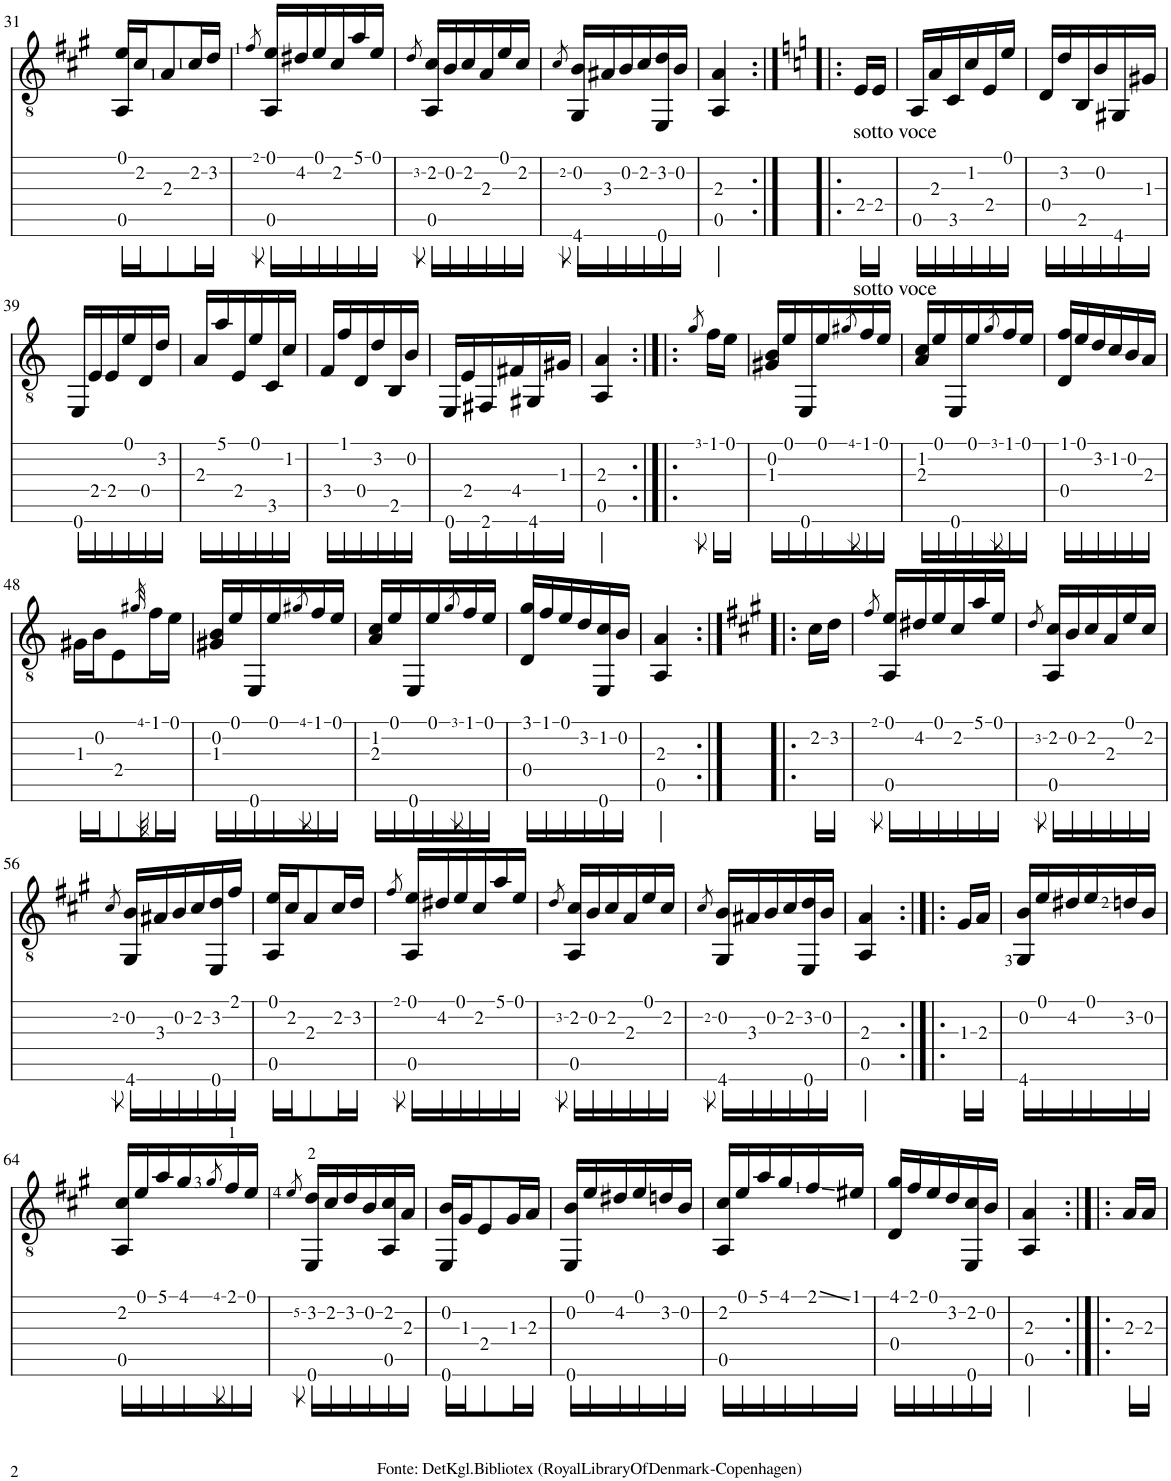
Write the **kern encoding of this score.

**kern	**kern
*part2	*part1
*staff2	*staff1
*I"Chitarra classica (Intavolatura)	*I"Guitar
!!LO:PB:g=z
*	*clefGv2
*k[f#c#g#]	*k[f#c#g#]
*M3/8	*M3/8
=31	=31
16AA\ 16e\LL	16AA/ 16e/LL
16c#\J	16c#/J
8A\	8A/
16c#\L	16c#/L
16d\JJ	16d/JJ
=32	=32
8qf#\	8qf#/
16AA\ 16e\LL	16AA/ 16e/LL
16d#X\	16d#X/
16e\	16e/
16c#\	16c#/
16a\	16a/
16e\JJ	16e/JJ
=33	=33
8qd\	8qd/
16AA\ 16c#\LL	16AA/ 16c#/LL
16B\	16B/
16c#\	16c#/
16A\	16A/
16e\	16e/
16c#\JJ	16c#/JJ
=34	=34
8qc#\	8qc#/
16GG#\ 16B\LL	16GG#/ 16B/LL
16A#X\	16A#X/
16B\	16B/
16c#\	16c#/
16EE\ 16d\	16EE/ 16d/
16B\JJ	16B/JJ
=35	=35
4AA\ 4A\	4AA/ 4A/
=36:|!|:	=36:|!|:
*k[]	*k[]
!	!LO:TX:b:t=sotto voce
!LO:TX:b:t=sotto voce	!
16E\LL	16E/LL
16E\JJ	16E/JJ
=37	=37
16AA\LL	16AA/LL
16A\	16A/
16C\	16C/
16c\	16c/
16E\	16E/
16e\JJ	16e/JJ
=38	=38
16D\LL	16D/LL
16d\	16d/
16BB\	16BB/
16B\	16B/
16GG#X\	16GG#X/
16G#X\JJ	16G#X/JJ
!!LO:LB:g=z
=39	=39
16EE\LL	16EE/LL
16E\	16E/
16E\	16E/
16e\	16e/
16D\	16D/
16d\JJ	16d/JJ
=40	=40
16A\LL	16A/LL
16a\	16a/
16E\	16E/
16e\	16e/
16C\	16C/
16c\JJ	16c/JJ
=41	=41
16F\LL	16F/LL
16f\	16f/
16D\	16D/
16d\	16d/
16BB\	16BB/
16B\JJ	16B/JJ
=42	=42
16EE\LL	16EE/LL
16E\	16E/
16FF#X\	16FF#X/
16F#X\	16F#X/
16GG#X\	16GG#X/
16G#X\JJ	16G#X/JJ
=43	=43
4AA\ 4A\	4AA/ 4A/
=44:|!|:	=44:|!|:
8qg\	8qg/
16f\LL	16f\LL
16e\JJ	16e\JJ
=45	=45
16G#X\ 16B\LL	16G#X/ 16B/LL
16e\	16e/
16EE\	16EE/
16e\	16e/
8qg#X\	8qg#X/
16f\	16f/
16e\JJ	16e/JJ
=46	=46
16A\ 16c\LL	16A/ 16c/LL
16e\	16e/
16EE\	16EE/
16e\	16e/
8qg\	8qg/
16f\	16f/
16e\JJ	16e/JJ
=47	=47
16D\ 16f\LL	16D/ 16f/LL
16e\	16e/
16d\	16d/
16c\	16c/
16B\	16B/
16A\JJ	16A/JJ
!!LO:LB:g=z
=48	=48
16G#X\LL	16G#X\LL
16B\J	16B\J
8E\	8E\
32qg#X\	32qg#X/
16f\L	16f\L
16e\JJ	16e\JJ
=49	=49
16G#X\ 16B\LL	16G#X/ 16B/LL
16e\	16e/
16EE\	16EE/
16e\	16e/
8qg#X\	8qg#X/
16f\	16f/
16e\JJ	16e/JJ
=50	=50
16A\ 16c\LL	16A/ 16c/LL
16e\	16e/
16EE\	16EE/
16e\	16e/
8qg\	8qg/
16f\	16f/
16e\JJ	16e/JJ
=51	=51
16D\ 16g\LL	16D/ 16g/LL
16f\	16f/
16e\	16e/
16d\	16d/
16EE\ 16c\	16EE/ 16c/
16B\JJ	16B/JJ
=52	=52
4AA\ 4A\	4AA/ 4A/
=53:|!|:	=53:|!|:
*k[f#c#g#]	*k[f#c#g#]
16c#\LL	16c#\LL
16d\JJ	16d\JJ
=54	=54
8qf#\	8qf#/
16AA\ 16e\LL	16AA/ 16e/LL
16d#X\	16d#X/
16e\	16e/
16c#\	16c#/
16a\	16a/
16e\JJ	16e/JJ
=55	=55
8qd\	8qd/
16AA\ 16c#\LL	16AA/ 16c#/LL
16B\	16B/
16c#\	16c#/
16A\	16A/
16e\	16e/
16c#\JJ	16c#/JJ
!!LO:LB:g=z
=56	=56
8qc#\	8qc#/
16GG#\ 16B\LL	16GG#/ 16B/LL
16A#X\	16A#X/
16B\	16B/
16c#\	16c#/
16EE\ 16d\	16EE/ 16d/
16f#\JJ	16f#/JJ
=57	=57
16AA\ 16e\LL	16AA/ 16e/LL
16c#\J	16c#/J
8A\	8A/
16c#\L	16c#/L
16d\JJ	16d/JJ
=58	=58
8qf#\	8qf#/
16AA\ 16e\LL	16AA/ 16e/LL
16d#X\	16d#X/
16e\	16e/
16c#\	16c#/
16a\	16a/
16e\JJ	16e/JJ
=59	=59
8qd\	8qd/
16AA\ 16c#\LL	16AA/ 16c#/LL
16B\	16B/
16c#\	16c#/
16A\	16A/
16e\	16e/
16c#\JJ	16c#/JJ
=60	=60
8qc#\	8qc#/
16GG#\ 16B\LL	16GG#/ 16B/LL
16A#X\	16A#X/
16B\	16B/
16c#\	16c#/
16EE\ 16d\	16EE/ 16d/
16B\JJ	16B/JJ
=61	=61
4AA\ 4A\	4AA/ 4A/
=62:|!|:	=62:|!|:
16G#\LL	16G#/LL
16A\JJ	16A/JJ
=63	=63
16GG#\ 16B\LL	16GG#/ 16B/LL
16e\	16e/
16d#X\	16d#X/
16e\	16e/
16dn\	16dn/
16B\JJ	16B/JJ
!!LO:LB:g=z
=64	=64
16AA\ 16c#\LL	16AA/ 16c#/LL
16e\	16e/
16a\	16a/
16g#\	16g#/
8qg#\	8qg#/
16f#\	16f#/
16e\JJ	16e/JJ
=65	=65
8qe\	8qe/
16EE\ 16d\LL	16EE/ 16d/LL
16c#\	16c#/
16d\	16d/
16B\	16B/
16AA\ 16c#\	16AA/ 16c#/
16A\JJ	16A/JJ
=66	=66
16EE\ 16B\LL	16EE/ 16B/LL
16G#\J	16G#/J
8E\	8E/
16G#\L	16G#/L
16A\JJ	16A/JJ
=67	=67
16EE\ 16B\LL	16EE/ 16B/LL
16e\	16e/
16d#X\	16d#X/
16e\	16e/
16dn\	16dn/
16B\JJ	16B/JJ
=68	=68
16AA\ 16c#\LL	16AA/ 16c#/LL
16e\	16e/
16a\	16a/
16g#\	16g#/
16f#\	16f#/
16e#X\JJ	16e#X/JJ
=69	=69
16D\ 16g#\LL	16D/ 16g#/LL
16f#\	16f#/
16e\	16e/
16d\	16d/
16EE\ 16c#\	16EE/ 16c#/
16B\JJ	16B/JJ
=70	=70
4AA\ 4A\	4AA/ 4A/
=71:|!|:	=71:|!|:
16A\LL	16A/LL
16A\JJ	16A/JJ
=	=
*-	*-
